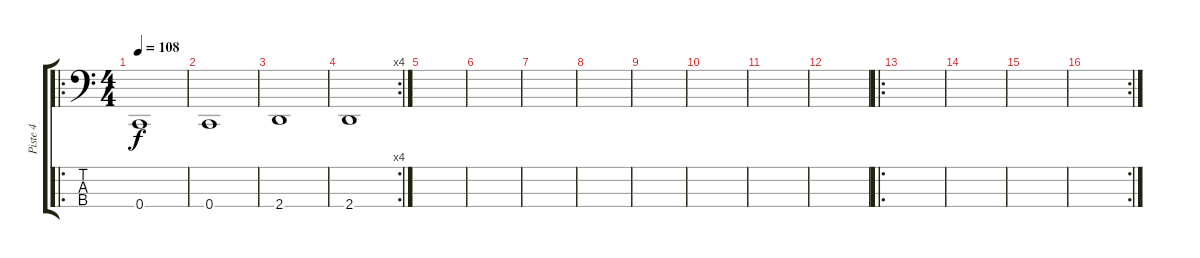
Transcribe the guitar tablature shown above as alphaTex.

\track ("Piste 4" "Piste 4") {instrument electricbassfinger}
\staff {score tabs}
\tuning (F2 C2 G1 C1) {hide}
\ro
\ts (4 4)
\tempo 108
\clef f4
\ks c
0.4.1{dy f} |
0.4.1 |
2.4.1 |
\rc 4
2.4.1 |
|
|
|
|
|
|
|
|
\ro
|
|
|
\rc 2
